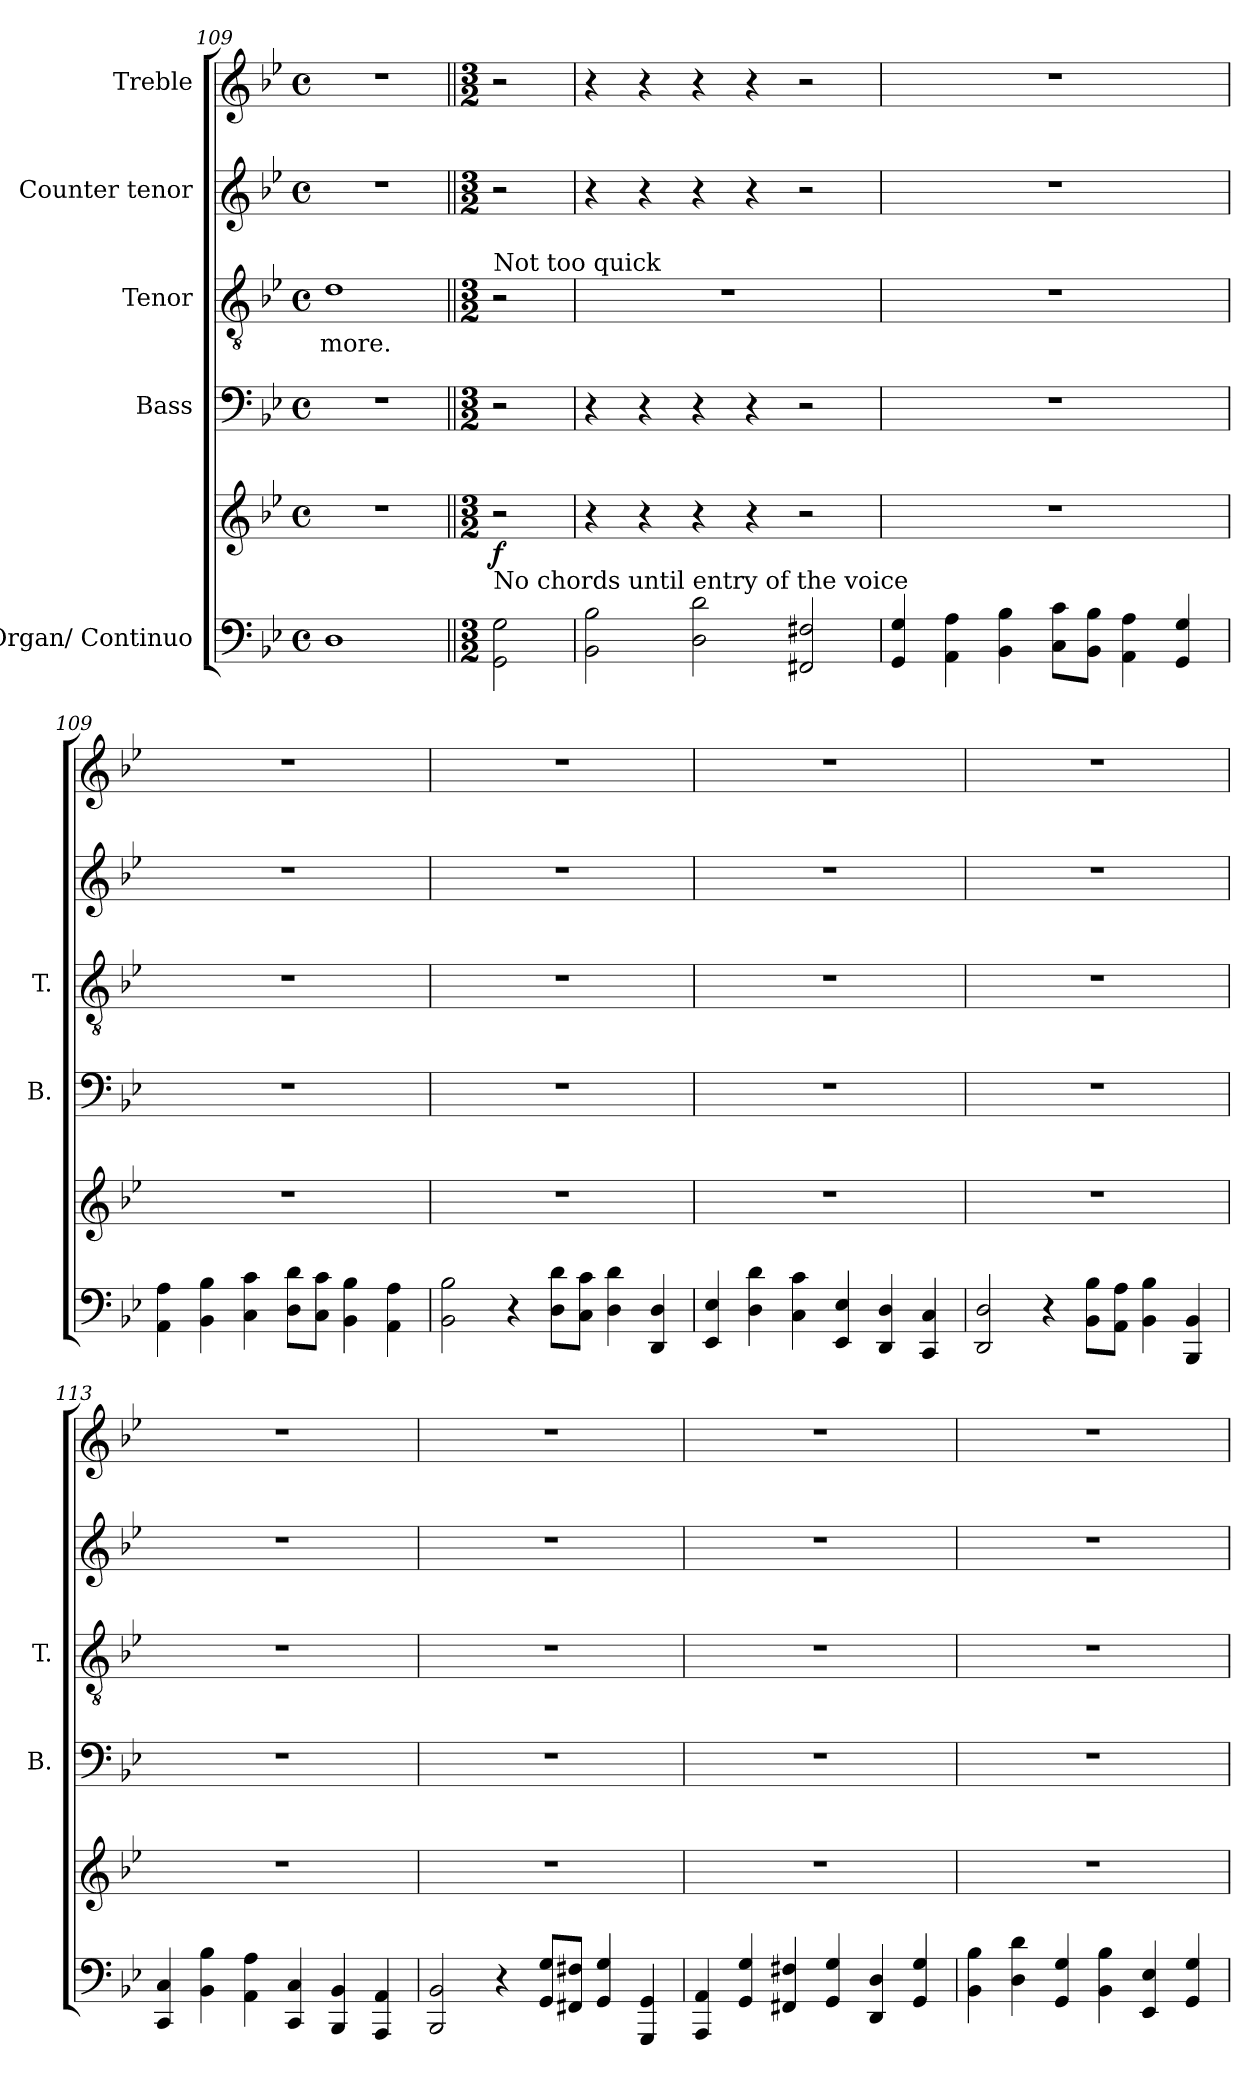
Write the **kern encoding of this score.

**kern	**kern	**dynam	**kern	**kern	**text	**kern	**kern
*part5	*part5	*part5	*part4	*part3	*part3	*part2	*part1
*staff6	*staff5	*staff5/6	*staff4	*staff3	*staff3	*staff2	*staff1
*I"Organ/ Continuo	*	*	*I"Bass	*I"Tenor	*	*I"Counter tenor	*I"Treble
*	*	*	*I'B.	*I'T.	*	*	*
*clefF4	*clefG2	*	*clefF4	*clefGv2	*	*clefG2	*clefG2
*	*	*	*	*ITrd7c12	*	*	*
*k[b-e-]	*k[b-e-]	*	*k[b-e-]	*k[b-e-]	*	*k[b-e-]	*k[b-e-]
*B-:	*B-:	*	*B-:	*B-:	*	*B-:	*B-:
*M4/4	*M4/4	*	*M4/4	*M4/4	*	*M4/4	*M4/4
*met(c)	*met(c)	*	*met(c)	*met(c)	*	*met(c)	*met(c)
=109	=109	=109	=109	=109	=109	=109	=109
!	!	!	!	!	!LO:LY:b:color=#000000	!	!
1Di	1r	.	1r	1Di	-more.	1r	1r
!!LO:LB:g=z
=106||	=106||	=106||	=106||	=106||	=106||	=106||	=106||
*M3/2	*M3/2	*	*M3/2	*M3/2	*	*M3/2	*M3/2
!	!	!	!	!LO:TX:a:t=Not too quick	!	!	!
!LO:TX:a:t=No chords until entry of the voice	!	!	!	!	!	!	!
2GGi\ 2Gi	2r	f	2r	2r	.	2r	2r
=107	=107	=107	=107	=107	=107	=107	=107
!	!	!	!	!LO:N:vis=1	!	!	!
2BB-i\ 2B-i	4r	.	4r	1.r	.	4r	4r
.	4r	.	4r	.	.	4r	4r
2Di\ 2di	4r	.	4r	.	.	4r	4r
.	4r	.	4r	.	.	4r	4r
2FF#Xi/ 2F#Xi	2r	.	2r	.	.	2r	2r
=108	=108	=108	=108	=108	=108	=108	=108
!	!LO:N:vis=1	!	!LO:N:vis=1	!LO:N:vis=1	!	!LO:N:vis=1	!LO:N:vis=1
4GGi/ 4Gi	1.r	.	1.r	1.r	.	1.r	1.r
4AAi\ 4Ai	.	.	.	.	.	.	.
4BB-i\ 4B-i	.	.	.	.	.	.	.
8Ci\ 8ciL	.	.	.	.	.	.	.
8BB-i\ 8B-iJ	.	.	.	.	.	.	.
4AAi\ 4Ai	.	.	.	.	.	.	.
4GGi/ 4Gi	.	.	.	.	.	.	.
=109	=109	=109	=109	=109	=109	=109	=109
!	!LO:N:vis=1	!	!LO:N:vis=1	!LO:N:vis=1	!	!LO:N:vis=1	!LO:N:vis=1
4AAi\ 4Ai	1.r	.	1.r	1.r	.	1.r	1.r
4BB-i\ 4B-i	.	.	.	.	.	.	.
4Ci\ 4ci	.	.	.	.	.	.	.
8Di\ 8diL	.	.	.	.	.	.	.
8Ci\ 8ciJ	.	.	.	.	.	.	.
4BB-i\ 4B-i	.	.	.	.	.	.	.
4AAi\ 4Ai	.	.	.	.	.	.	.
=110	=110	=110	=110	=110	=110	=110	=110
!	!LO:N:vis=1	!	!LO:N:vis=1	!LO:N:vis=1	!	!LO:N:vis=1	!LO:N:vis=1
2BB-i\ 2B-i	1.r	.	1.r	1.r	.	1.r	1.r
4r	.	.	.	.	.	.	.
8Di\ 8diL	.	.	.	.	.	.	.
8Ci\ 8ciJ	.	.	.	.	.	.	.
4Di\ 4di	.	.	.	.	.	.	.
4DDi/ 4Di	.	.	.	.	.	.	.
!!LO:LB:g=z
=111	=111	=111	=111	=111	=111	=111	=111
!	!LO:N:vis=1	!	!LO:N:vis=1	!LO:N:vis=1	!	!LO:N:vis=1	!LO:N:vis=1
4EE-i/ 4E-i	1.r	.	1.r	1.r	.	1.r	1.r
4Di\ 4di	.	.	.	.	.	.	.
4Ci\ 4ci	.	.	.	.	.	.	.
4EE-i/ 4E-i	.	.	.	.	.	.	.
4DDi/ 4Di	.	.	.	.	.	.	.
4CCi/ 4Ci	.	.	.	.	.	.	.
=112	=112	=112	=112	=112	=112	=112	=112
!	!LO:N:vis=1	!	!LO:N:vis=1	!LO:N:vis=1	!	!LO:N:vis=1	!LO:N:vis=1
2DDi/ 2Di	1.r	.	1.r	1.r	.	1.r	1.r
4r	.	.	.	.	.	.	.
8BB-i\ 8B-iL	.	.	.	.	.	.	.
8AAi\ 8AiJ	.	.	.	.	.	.	.
4BB-i\ 4B-i	.	.	.	.	.	.	.
4BBB-i/ 4BB-i	.	.	.	.	.	.	.
=113	=113	=113	=113	=113	=113	=113	=113
!	!LO:N:vis=1	!	!LO:N:vis=1	!LO:N:vis=1	!	!LO:N:vis=1	!LO:N:vis=1
4CCi/ 4Ci	1.r	.	1.r	1.r	.	1.r	1.r
4BB-i\ 4B-i	.	.	.	.	.	.	.
4AAi\ 4Ai	.	.	.	.	.	.	.
4CCi/ 4Ci	.	.	.	.	.	.	.
4BBB-i/ 4BB-i	.	.	.	.	.	.	.
4AAAi/ 4AAi	.	.	.	.	.	.	.
=114	=114	=114	=114	=114	=114	=114	=114
!	!LO:N:vis=1	!	!LO:N:vis=1	!LO:N:vis=1	!	!LO:N:vis=1	!LO:N:vis=1
2BBB-i/ 2BB-i	1.r	.	1.r	1.r	.	1.r	1.r
4r	.	.	.	.	.	.	.
8GGi/ 8GiL	.	.	.	.	.	.	.
8FF#Xi/ 8F#XiJ	.	.	.	.	.	.	.
4GGi/ 4Gi	.	.	.	.	.	.	.
4GGGi/ 4GGi	.	.	.	.	.	.	.
=115	=115	=115	=115	=115	=115	=115	=115
!	!LO:N:vis=1	!	!LO:N:vis=1	!LO:N:vis=1	!	!LO:N:vis=1	!LO:N:vis=1
4AAAi/ 4AAi	1.r	.	1.r	1.r	.	1.r	1.r
4GGi/ 4Gi	.	.	.	.	.	.	.
4FF#Xi/ 4F#Xi	.	.	.	.	.	.	.
4GGi/ 4Gi	.	.	.	.	.	.	.
4DDi/ 4Di	.	.	.	.	.	.	.
4GGi/ 4Gi	.	.	.	.	.	.	.
!!LO:LB:g=z
=116	=116	=116	=116	=116	=116	=116	=116
!	!LO:N:vis=1	!	!LO:N:vis=1	!LO:N:vis=1	!	!LO:N:vis=1	!LO:N:vis=1
4BB-i\ 4B-i	1.r	.	1.r	1.r	.	1.r	1.r
4Di\ 4di	.	.	.	.	.	.	.
4GGi/ 4Gi	.	.	.	.	.	.	.
4BB-i\ 4B-i	.	.	.	.	.	.	.
4EE-i/ 4E-i	.	.	.	.	.	.	.
4GGi/ 4Gi	.	.	.	.	.	.	.
=	=	=	=	=	=	=	=
*-	*-	*-	*-	*-	*-	*-	*-
